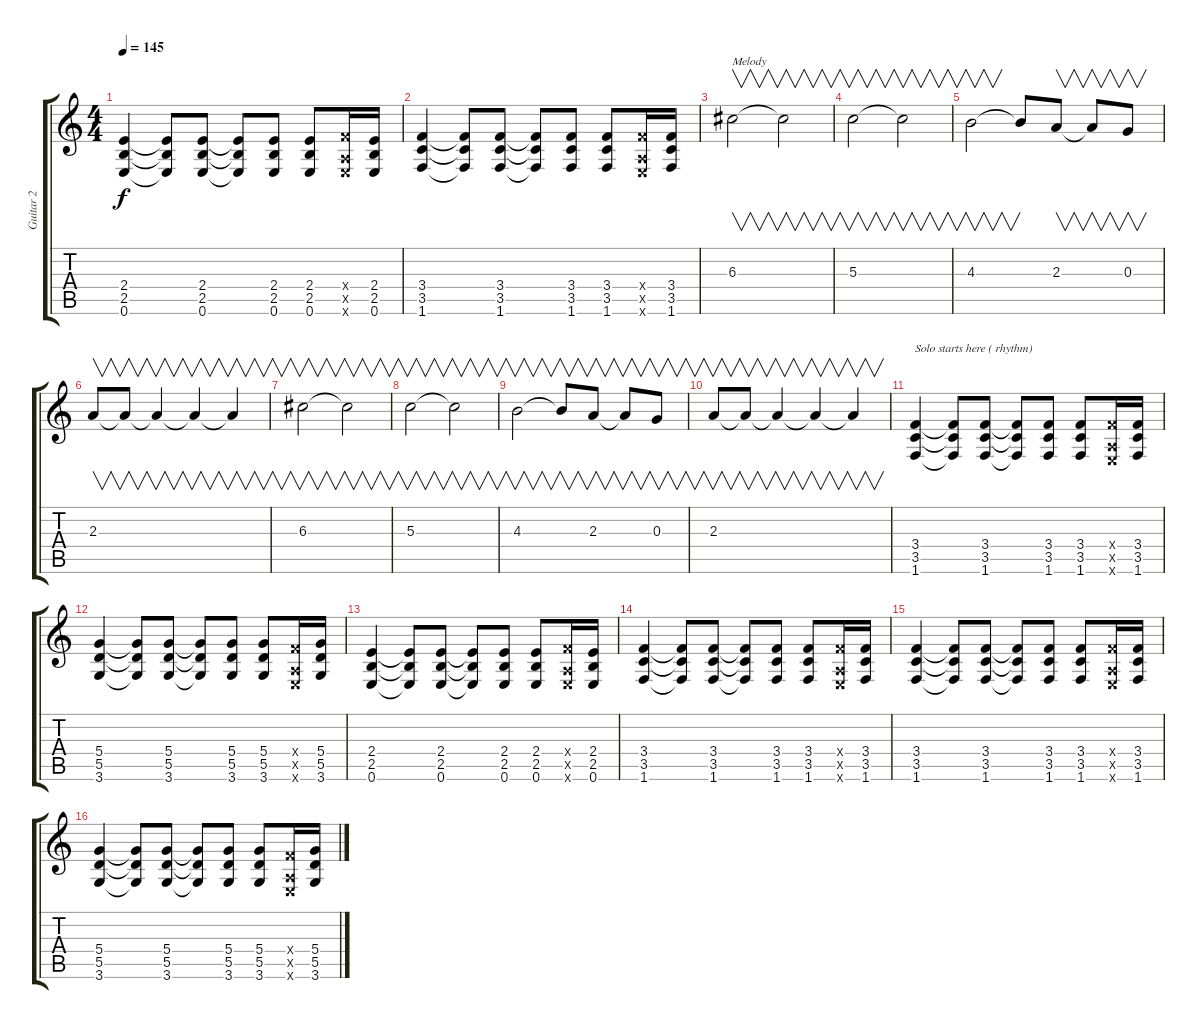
\track ("Guitar 2" "Guitar 2") {instrument overdrivenguitar}
\staff {score tabs}
\tuning (E4 B3 G3 D3 A2 E2) {hide}
\ts (4 4)
\tempo 145
\clef g2
\ks c
(2.4 2.5 0.6).4{dy f} (2.4{t} 2.5{t} 0.6{t}).8 (2.4 2.5 0.6).8 (2.4{t} 2.5{t} 0.6{t}).8 (2.4 2.5 0.6).8 (2.4 2.5 0.6).8 (3.4{x} 0.5{x} 0.6{x}).16 (2.4 2.5 0.6).16 |
(3.4 3.5 1.6).4 (3.4{t} 3.5{t} 1.6{t}).8 (3.4 3.5 1.6).8 (3.4{t} 3.5{t} 1.6{t}).8 (3.4 3.5 1.6).8 (3.4 3.5 1.6).8 (3.4{x} 0.5{x} 0.6{x}).16 (3.4 3.5 1.6).16 |
6.3.2{v txt "Melody"} 6.3{t}.2{v} |
5.3.2{v} 5.3{t}.2{v} |
4.3.2{v} 4.3{t}.8 2.3.8{v} 2.3{t}.8{v} 0.3.8{v} |
2.3.8{v} 2.3{t}.8{v} 2.3{t}.4{v} 2.3{t}.4{v} 2.3{t}.4{v} |
6.3.2{v} 6.3{t}.2{v} |
5.3.2{v} 5.3{t}.2{v} |
4.3.2{v} 4.3{t}.8{v} 2.3.8{v} 2.3{t}.8{v} 0.3.8{v} |
2.3.8{v} 2.3{t}.8{v} 2.3{t}.4{v} 2.3{t}.4{v} 2.3{t}.4{v} |
(3.4 3.5 1.6).4{txt "Solo starts here ( rhythm)" volume 8} (3.4{t} 3.5{t} 1.6{t}).8 (3.4 3.5 1.6).8 (3.4{t} 3.5{t} 1.6{t}).8 (3.4 3.5 1.6).8 (3.4 3.5 1.6).8 (3.4{x} 0.5{x} 0.6{x}).16 (3.4 3.5 1.6).16 |
(5.4 5.5 3.6).4 (5.4{t} 5.5{t} 3.6{t}).8 (5.4 5.5 3.6).8 (5.4{t} 5.5{t} 3.6{t}).8 (5.4 5.5 3.6).8 (5.4 5.5 3.6).8 (3.4{x} 0.5{x} 0.6{x}).16 (5.4 5.5 3.6).16 |
(2.4 2.5 0.6).4 (2.4{t} 2.5{t} 0.6{t}).8 (2.4 2.5 0.6).8 (2.4{t} 2.5{t} 0.6{t}).8 (2.4 2.5 0.6).8 (2.4 2.5 0.6).8 (3.4{x} 0.5{x} 0.6{x}).16 (2.4 2.5 0.6).16 |
(3.4 3.5 1.6).4 (3.4{t} 3.5{t} 1.6{t}).8 (3.4 3.5 1.6).8 (3.4{t} 3.5{t} 1.6{t}).8 (3.4 3.5 1.6).8 (3.4 3.5 1.6).8 (3.4{x} 0.5{x} 0.6{x}).16 (3.4 3.5 1.6).16 |
(3.4 3.5 1.6).4 (3.4{t} 3.5{t} 1.6{t}).8 (3.4 3.5 1.6).8 (3.4{t} 3.5{t} 1.6{t}).8 (3.4 3.5 1.6).8 (3.4 3.5 1.6).8 (3.4{x} 0.5{x} 0.6{x}).16 (3.4 3.5 1.6).16 |
(5.4 5.5 3.6).4 (5.4{t} 5.5{t} 3.6{t}).8 (5.4 5.5 3.6).8 (5.4{t} 5.5{t} 3.6{t}).8 (5.4 5.5 3.6).8 (5.4 5.5 3.6).8 (3.4{x} 0.5{x} 0.6{x}).16 (5.4 5.5 3.6).16
